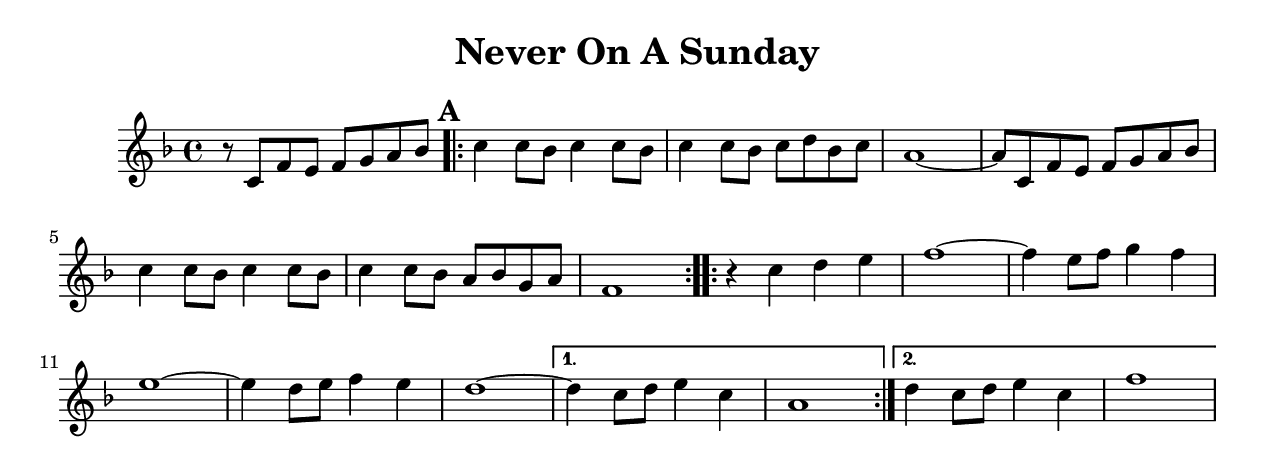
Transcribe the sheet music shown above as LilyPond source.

\version "2.18.0"
\include "english.ly"
\paper{
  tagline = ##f
  print-all-headers = ##t
  #(set-paper-size "letter")
}
date = #(strftime "%d-%m-%Y" (localtime (current-time)))

%\markup{ \italic{ " Updated " \date  }  }

%\markup{ Got something to say? }

global = {
  \clef treble
  \key f \major
  \time 4/4
  \set Score.markFormatter = #format-mark-box-alphabet
}

%#################################### Melody ########################
melody = \relative c' {
  \global
  \partial 4*4 r8 c f e f g a bf|
  %lead in notes

  \repeat volta 2{
    \mark \default
    c4 c8 bf c4 c8 bf
    c4 c8 bf c d bf c|
    a1~

    a8 c, f e f g a bf|
    c4 c8 bf c4 c8 bf
    c4 c8 bf a bf g a|
    f1


  }
  %\alternative { { }{ } }

  \repeat volta 2{
    r4 c' d e
    f1~
    f4 e8 f g4 f|
    e1~
    e4 d8 e f4 e|
    d1~


  }
  \alternative {
    {
      d4 c8 d e4 c
      a1
    }

    {
      d4 c8 d e4 c
      f1
    }
  }

}
%################################# Lyrics #####################
%\addlyrics{  }
%################################# Chords #######################
harmonies = \chordmode {

}

\score {
  <<
    \new ChordNames {
      \set chordChanges = ##t
      \harmonies
    }
    \new Staff
    \melody
  >>
  \header{
    title= "Never On A Sunday"
    subtitle=""
    composer= ""
    instrument =""
    arranger= ""
  }
  \layout{indent = 1.0\cm}
  \midi {
    \tempo 4 = 120

    % \midi { }
  }
}
%{
% more verses:
\markup{}
\markup {
  \fill-line {
    \hspace #0.1 % distance from left margin
    \column {
      \line { "1."
	\column {
	  ""
	}
      }
      \hspace #0.2 % vertical distance between verses
      \line { "2."
	\column {
	 ""
	}
      }
    }
    \hspace #0.1  % horiz. distance between columns
    \column {
      \line { "3."
	\column {
	  ""
	}
      }
      \hspace #0.2 % distance between verses
      \line { "4."
	\column {
	 ""
	}
      }
    }
    \hspace #0.1 % distance to right margin
  }
}

%}
